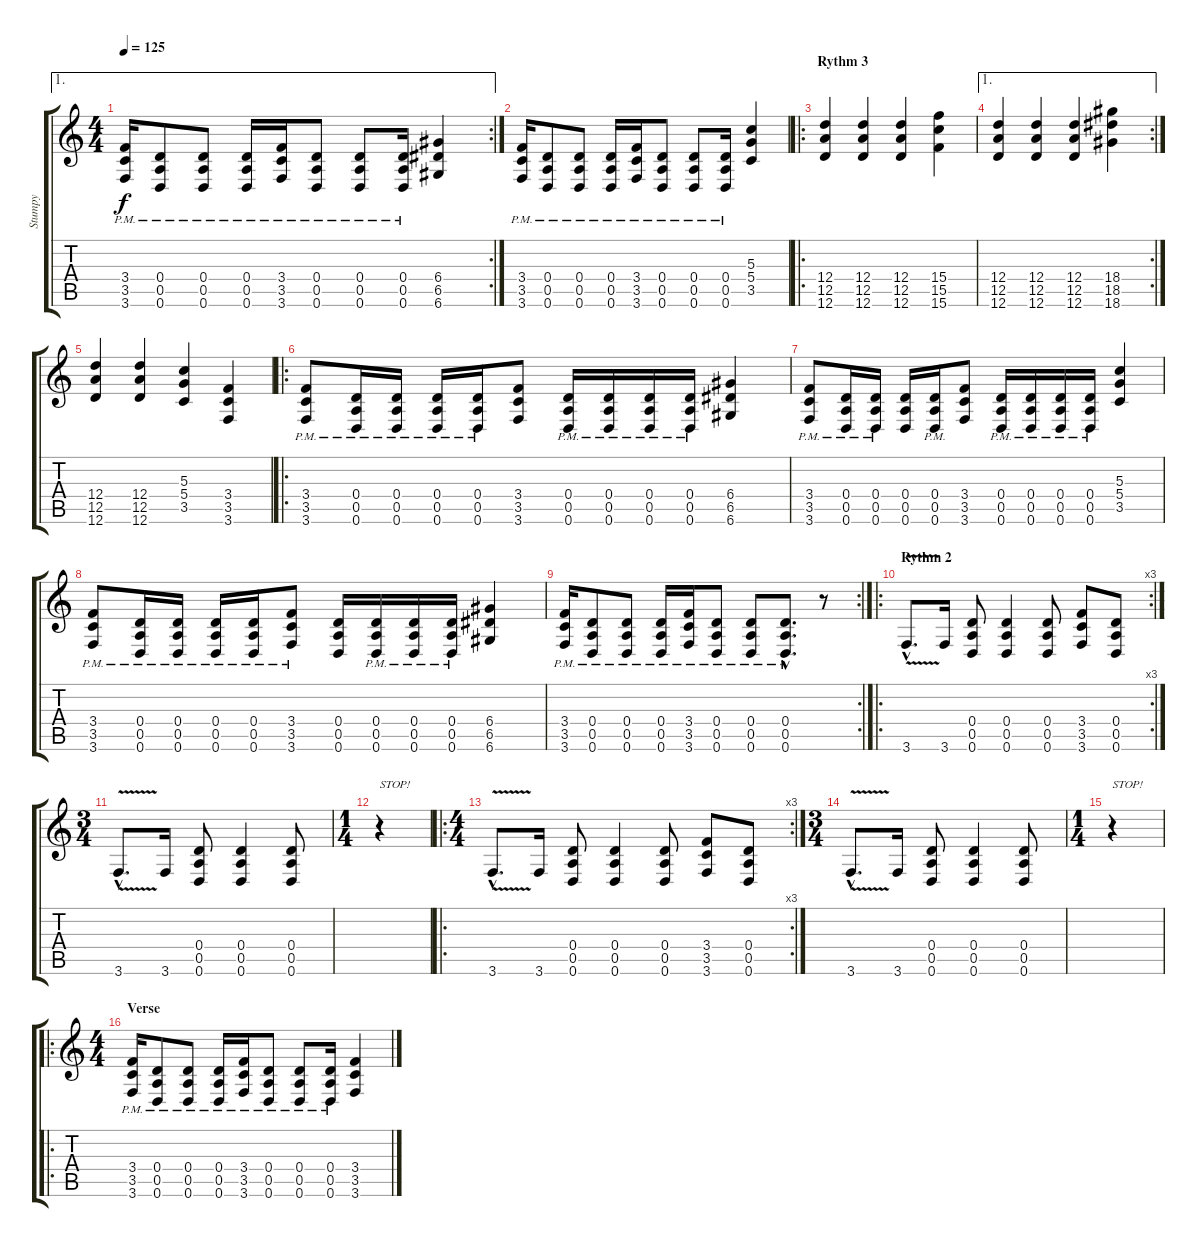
\track ("Stumpy" "Stumpy") {instrument overdrivenguitar}
\staff {score tabs}
\tuning (E4 B3 G3 D3 A2 D2) {hide}
\ae 1
\rc 2
\ts (4 4)
\tempo 125
\clef g2
\ks c
(3.4 3.5{pm} 3.6).16{dy f} (0.4 0.5{pm} 0.6).8 (0.4 0.5{pm} 0.6).8 (0.4 0.5{pm} 0.6).16 (3.4 3.5{pm} 3.6).16 (0.4 0.5{pm} 0.6).8 (0.4 0.5{pm} 0.6).8 (0.4 0.5{pm} 0.6).16 (6.4 6.5 6.6).4 |
(3.4 3.5{pm} 3.6).16 (0.4 0.5{pm} 0.6).8 (0.4 0.5{pm} 0.6).8 (0.4 0.5{pm} 0.6).16 (3.4 3.5{pm} 3.6).16 (0.4 0.5{pm} 0.6).8 (0.4 0.5{pm} 0.6).8 (0.4 0.5{pm} 0.6).16 (5.3 5.4 3.5).4 |
\ro
\section ("" "Rythm 3")
(12.4 12.5 12.6).4 (12.4 12.5 12.6).4 (12.4 12.5 12.6).4 (15.4 15.5 15.6).4 |
\ae 1
\rc 2
(12.4 12.5 12.6).4 (12.4 12.5 12.6).4 (12.4 12.5 12.6).4 (18.4 18.5 18.6).4 |
(12.4 12.5 12.6).4 (12.4 12.5 12.6).4 (5.3 5.4 3.5).4 (3.4 3.5 3.6).4 |
\ro
(3.4{pm} 3.5 3.6).8 (0.4{pm} 0.5 0.6).16 (0.4{pm} 0.5 0.6).16 (0.4{pm} 0.5 0.6).16 (0.4{pm} 0.5 0.6).16 (3.4 3.5 3.6).8 (0.4{pm} 0.5 0.6).16 (0.4{pm} 0.5 0.6).16 (0.4{pm} 0.5 0.6).16 (0.4{pm} 0.5 0.6).16 (6.4 6.5 6.6).4 |
(3.4{pm} 3.5 3.6).8 (0.4{pm} 0.5 0.6).16 (0.4{pm} 0.5 0.6).16 (0.4 0.5 0.6).16 (0.4{pm} 0.5 0.6).16 (3.4 3.5 3.6).8 (0.4{pm} 0.5 0.6).16 (0.4{pm} 0.5 0.6).16 (0.4{pm} 0.5 0.6).16 (0.4{pm} 0.5 0.6).16 (5.3 5.4 3.5).4 |
(3.4{pm} 3.5 3.6).8 (0.4{pm} 0.5 0.6).16 (0.4{pm} 0.5 0.6).16 (0.4{pm} 0.5 0.6).16 (0.4{pm} 0.5 0.6).16 (3.4{pm} 3.5 3.6).8 (0.4 0.5 0.6).16 (0.4{pm} 0.5 0.6).16 (0.4{pm} 0.5 0.6).16 (0.4{pm} 0.5 0.6).16 (6.4 6.5 6.6).4 |
\rc 2
(3.4{pm} 3.5 3.6).16 (0.4{pm} 0.5 0.6).8 (0.4{pm} 0.5 0.6).8 (0.4{pm} 0.5 0.6).16 (3.4{pm} 3.5 3.6).16 (0.4{pm} 0.5 0.6).8 (0.4{pm} 0.5 0.6).8 (0.4{hac pm} 0.5{hac} 0.6{hac}).8{d} r.8 |
\ro
\rc 3
\section ("" "Rythm 2")
3.6{v hac}.8{d} 3.6.16 (0.4 0.5 0.6).8 (0.4 0.5 0.6).4 (0.4 0.5 0.6).8 (3.4 3.5 3.6).8 (0.4 0.5 0.6).8 |
\ts (3 4)
3.6{v hac}.8{d} 3.6.16 (0.4 0.5 0.6).8 (0.4 0.5 0.6).4 (0.4 0.5 0.6).8 |
\ts (1 4)
r.4{txt "STOP!"} |
\ro
\rc 3
\ts (4 4)
3.6{v hac}.8{d} 3.6.16 (0.4 0.5 0.6).8 (0.4 0.5 0.6).4 (0.4 0.5 0.6).8 (3.4 3.5 3.6).8 (0.4 0.5 0.6).8 |
\ts (3 4)
3.6{v hac}.8{d} 3.6.16 (0.4 0.5 0.6).8 (0.4 0.5 0.6).4 (0.4 0.5 0.6).8 |
\ts (1 4)
r.4{txt "STOP!"} |
\ro
\ts (4 4)
\section ("" "Verse")
(3.4 3.5{pm} 3.6).16 (0.4 0.5{pm} 0.6).8 (0.4 0.5{pm} 0.6).8 (0.4 0.5{pm} 0.6).16 (3.4 3.5{pm} 3.6).16 (0.4 0.5{pm} 0.6).8 (0.4 0.5{pm} 0.6).8 (0.4 0.5{pm} 0.6).16 (3.4 3.5 3.6).4
